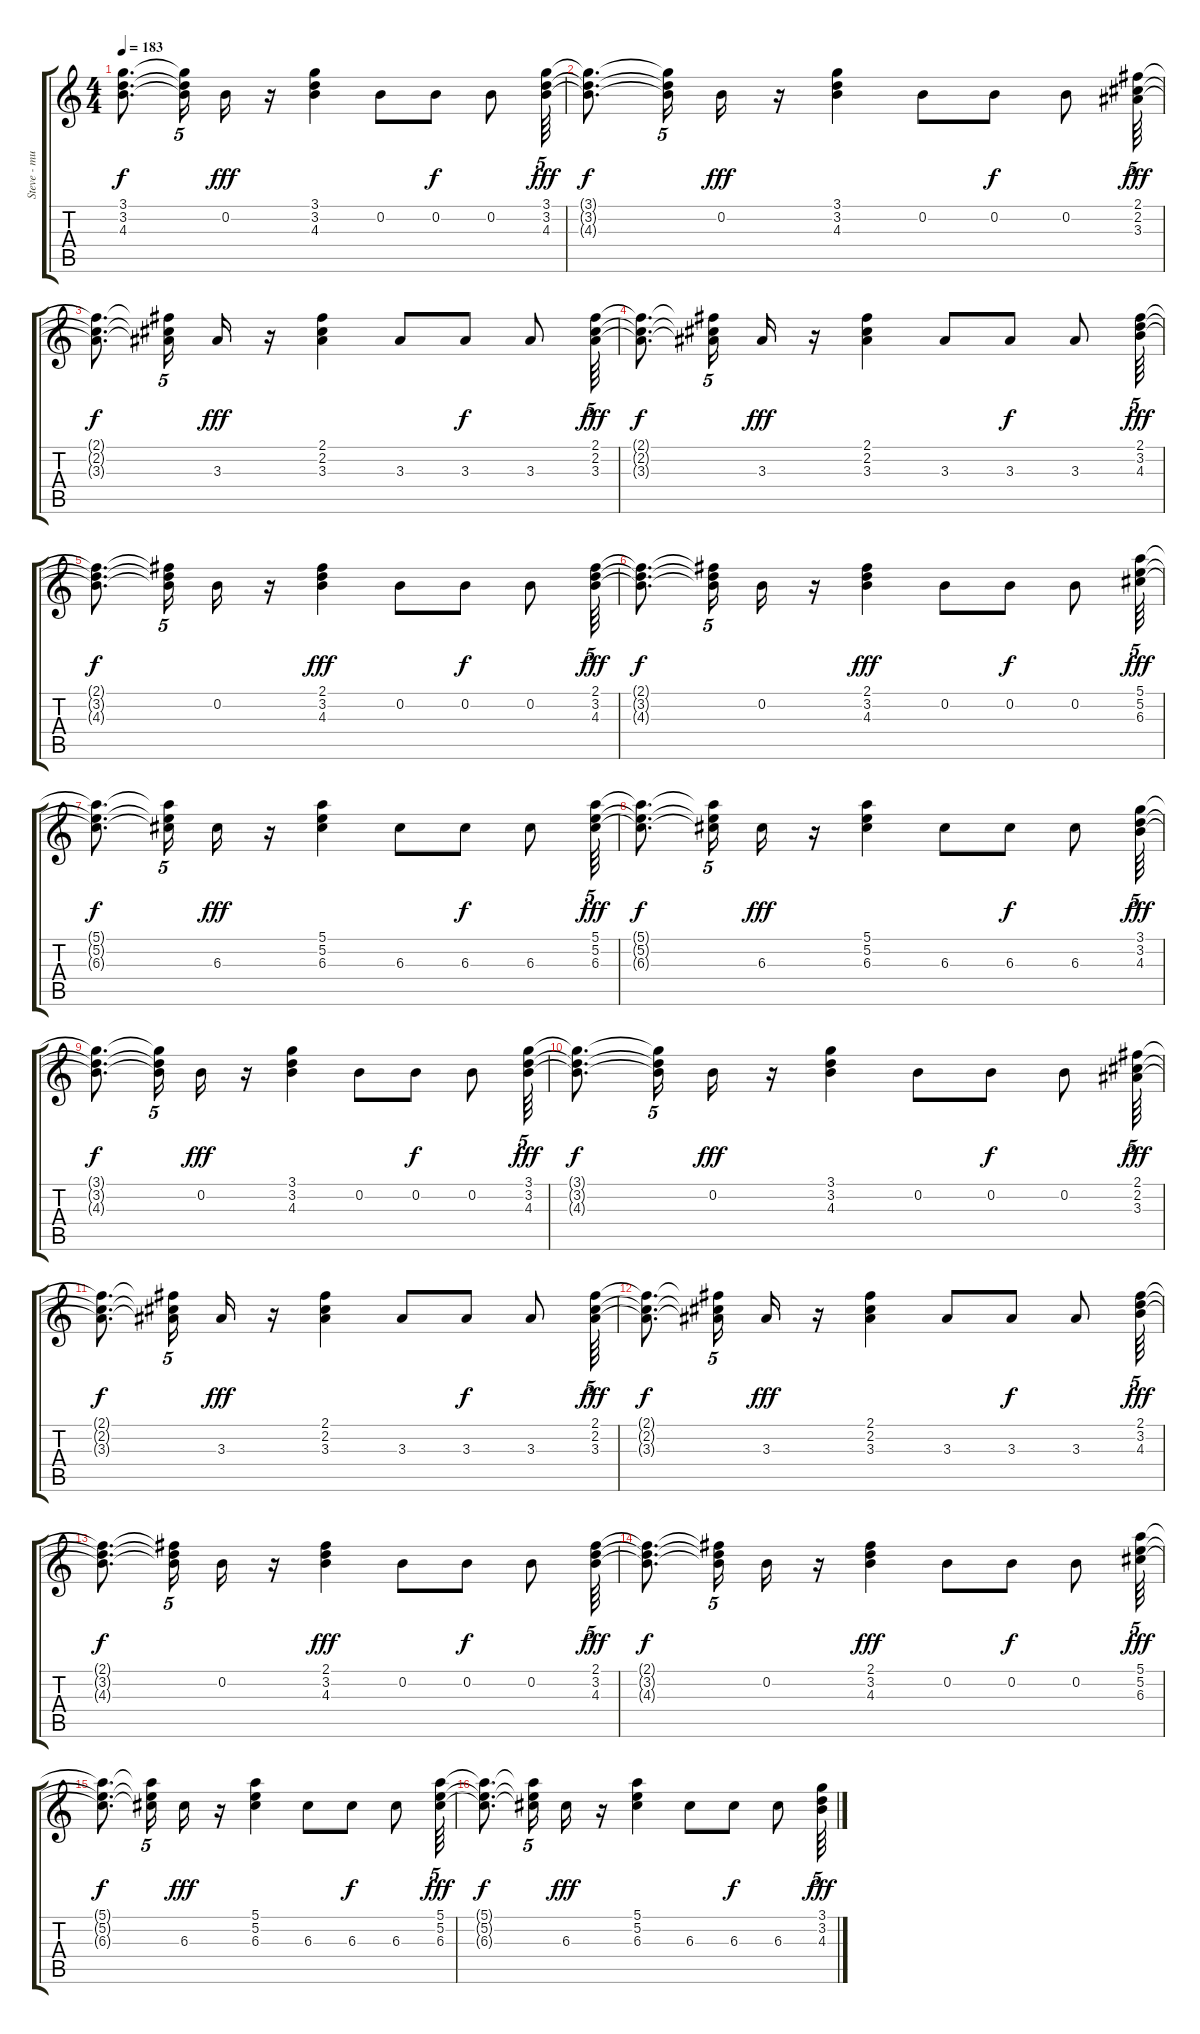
\track ("Steve - mute/clean guitar" "Steve - mu") {instrument electricbasspick}
\staff {score tabs}
\tuning (E4 B3 G3 D3 A2 E2) {hide}
\ts (4 4)
\tempo 183
\clef g2
\ks c
(3.1{t} 3.2{t} 4.3{t}).8{d dy f} (3.1{t} 3.2{t} 4.3{t}).16{tu (5 4)} 0.2.16{dy fff} r.16 (3.1 3.2 4.3).4 0.2.8 0.2.8{dy f} 0.2.8 (3.1 3.2 4.3).64{tu (5 4) dy fff} |
(3.1{t} 3.2{t} 4.3{t}).8{d dy f} (3.1{t} 3.2{t} 4.3{t}).16{tu (5 4)} 0.2.16{dy fff} r.16 (3.1 3.2 4.3).4 0.2.8 0.2.8{dy f} 0.2.8 (2.1 2.2 3.3).64{tu (5 4) dy fff} |
(2.1{t} 2.2{t} 3.3{t}).8{d dy f} (2.1{t} 2.2{t} 3.3{t}).16{tu (5 4)} 3.3.16{dy fff} r.16 (2.1 2.2 3.3).4 3.3.8 3.3.8{dy f} 3.3.8 (2.1 2.2 3.3).64{tu (5 4) dy fff} |
(2.1{t} 2.2{t} 3.3{t}).8{d dy f} (2.1{t} 2.2{t} 3.3{t}).16{tu (5 4)} 3.3.16{dy fff} r.16 (2.1 2.2 3.3).4 3.3.8 3.3.8{dy f} 3.3.8 (2.1 3.2 4.3).64{tu (5 4) dy fff} |
(2.1{t} 3.2{t} 4.3{t}).8{d dy f} (2.1{t} 3.2{t} 4.3{t}).16{tu (5 4)} 0.2.16 r.16 (2.1 3.2 4.3).4{dy fff} 0.2.8 0.2.8{dy f} 0.2.8 (2.1 3.2 4.3).64{tu (5 4) dy fff} |
(2.1{t} 3.2{t} 4.3{t}).8{d dy f} (2.1{t} 3.2{t} 4.3{t}).16{tu (5 4)} 0.2.16 r.16 (2.1 3.2 4.3).4{dy fff} 0.2.8 0.2.8{dy f} 0.2.8 (5.1 5.2 6.3).64{tu (5 4) dy fff} |
(5.1{t} 5.2{t} 6.3{t}).8{d dy f} (5.1{t} 5.2{t} 6.3{t}).16{tu (5 4)} 6.3.16{dy fff} r.16 (5.1 5.2 6.3).4 6.3.8 6.3.8{dy f} 6.3.8 (5.1 5.2 6.3).64{tu (5 4) dy fff} |
(5.1{t} 5.2{t} 6.3{t}).8{d dy f} (5.1{t} 5.2{t} 6.3{t}).16{tu (5 4)} 6.3.16{dy fff} r.16 (5.1 5.2 6.3).4 6.3.8 6.3.8{dy f} 6.3.8 (3.1 3.2 4.3).64{tu (5 4) dy fff} |
(3.1{t} 3.2{t} 4.3{t}).8{d dy f} (3.1{t} 3.2{t} 4.3{t}).16{tu (5 4)} 0.2.16{dy fff} r.16 (3.1 3.2 4.3).4 0.2.8 0.2.8{dy f} 0.2.8 (3.1 3.2 4.3).64{tu (5 4) dy fff} |
(3.1{t} 3.2{t} 4.3{t}).8{d dy f} (3.1{t} 3.2{t} 4.3{t}).16{tu (5 4)} 0.2.16{dy fff} r.16 (3.1 3.2 4.3).4 0.2.8 0.2.8{dy f} 0.2.8 (2.1 2.2 3.3).64{tu (5 4) dy fff} |
(2.1{t} 2.2{t} 3.3{t}).8{d dy f} (2.1{t} 2.2{t} 3.3{t}).16{tu (5 4)} 3.3.16{dy fff} r.16 (2.1 2.2 3.3).4 3.3.8 3.3.8{dy f} 3.3.8 (2.1 2.2 3.3).64{tu (5 4) dy fff} |
(2.1{t} 2.2{t} 3.3{t}).8{d dy f} (2.1{t} 2.2{t} 3.3{t}).16{tu (5 4)} 3.3.16{dy fff} r.16 (2.1 2.2 3.3).4 3.3.8 3.3.8{dy f} 3.3.8 (2.1 3.2 4.3).64{tu (5 4) dy fff} |
(2.1{t} 3.2{t} 4.3{t}).8{d dy f} (2.1{t} 3.2{t} 4.3{t}).16{tu (5 4)} 0.2.16 r.16 (2.1 3.2 4.3).4{dy fff} 0.2.8 0.2.8{dy f} 0.2.8 (2.1 3.2 4.3).64{tu (5 4) dy fff} |
(2.1{t} 3.2{t} 4.3{t}).8{d dy f} (2.1{t} 3.2{t} 4.3{t}).16{tu (5 4)} 0.2.16 r.16 (2.1 3.2 4.3).4{dy fff} 0.2.8 0.2.8{dy f} 0.2.8 (5.1 5.2 6.3).64{tu (5 4) dy fff} |
(5.1{t} 5.2{t} 6.3{t}).8{d dy f} (5.1{t} 5.2{t} 6.3{t}).16{tu (5 4)} 6.3.16{dy fff} r.16 (5.1 5.2 6.3).4 6.3.8 6.3.8{dy f} 6.3.8 (5.1 5.2 6.3).64{tu (5 4) dy fff} |
(5.1{t} 5.2{t} 6.3{t}).8{d dy f} (5.1{t} 5.2{t} 6.3{t}).16{tu (5 4)} 6.3.16{dy fff} r.16 (5.1 5.2 6.3).4 6.3.8 6.3.8{dy f} 6.3.8 (3.1 3.2 4.3).64{tu (5 4) dy fff}
